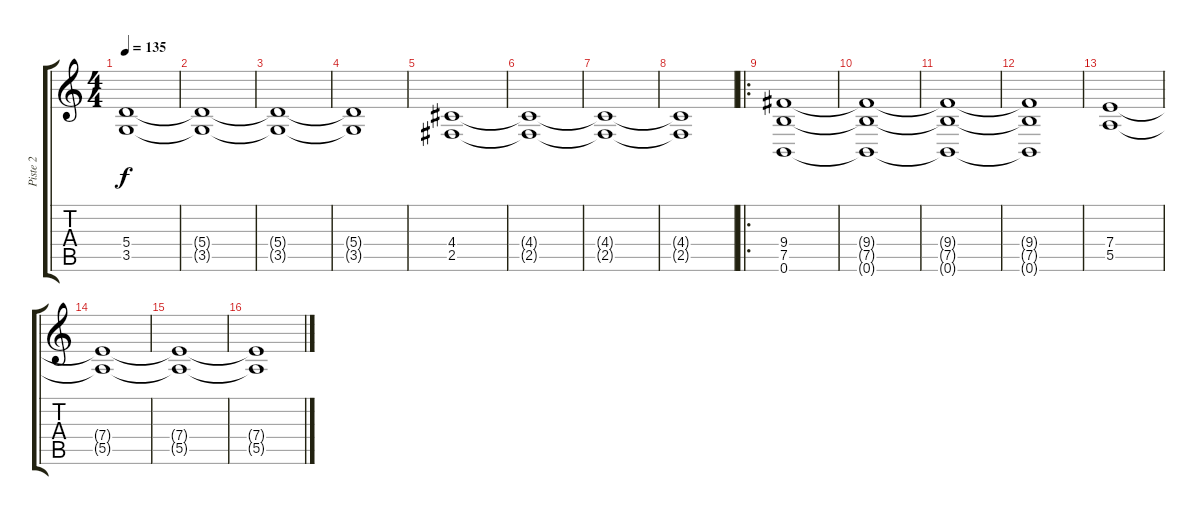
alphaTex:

\track ("Piste 2" "Piste 2") {instrument distortionguitar}
\staff {score tabs}
\tuning (B3 Gb3 D3 A2 E2 B1) {hide}
\ts (4 4)
\tempo 135
\clef g2
\ks c
(5.4 3.5).1{dy f} |
(5.4{t} 3.5{t}).1 |
(5.4{t} 3.5{t}).1 |
(5.4{t} 3.5{t}).1 |
(4.4 2.5).1 |
(4.4{t} 2.5{t}).1 |
(4.4{t} 2.5{t}).1 |
(4.4{t} 2.5{t}).1 |
\ro
(9.4 7.5 0.6).1 |
(9.4{t} 7.5{t} 0.6{t}).1 |
(9.4{t} 7.5{t} 0.6{t}).1 |
(9.4{t} 7.5{t} 0.6{t}).1 |
(7.4 5.5).1 |
(7.4{t} 5.5{t}).1 |
(7.4{t} 5.5{t}).1 |
(7.4{t} 5.5{t}).1
